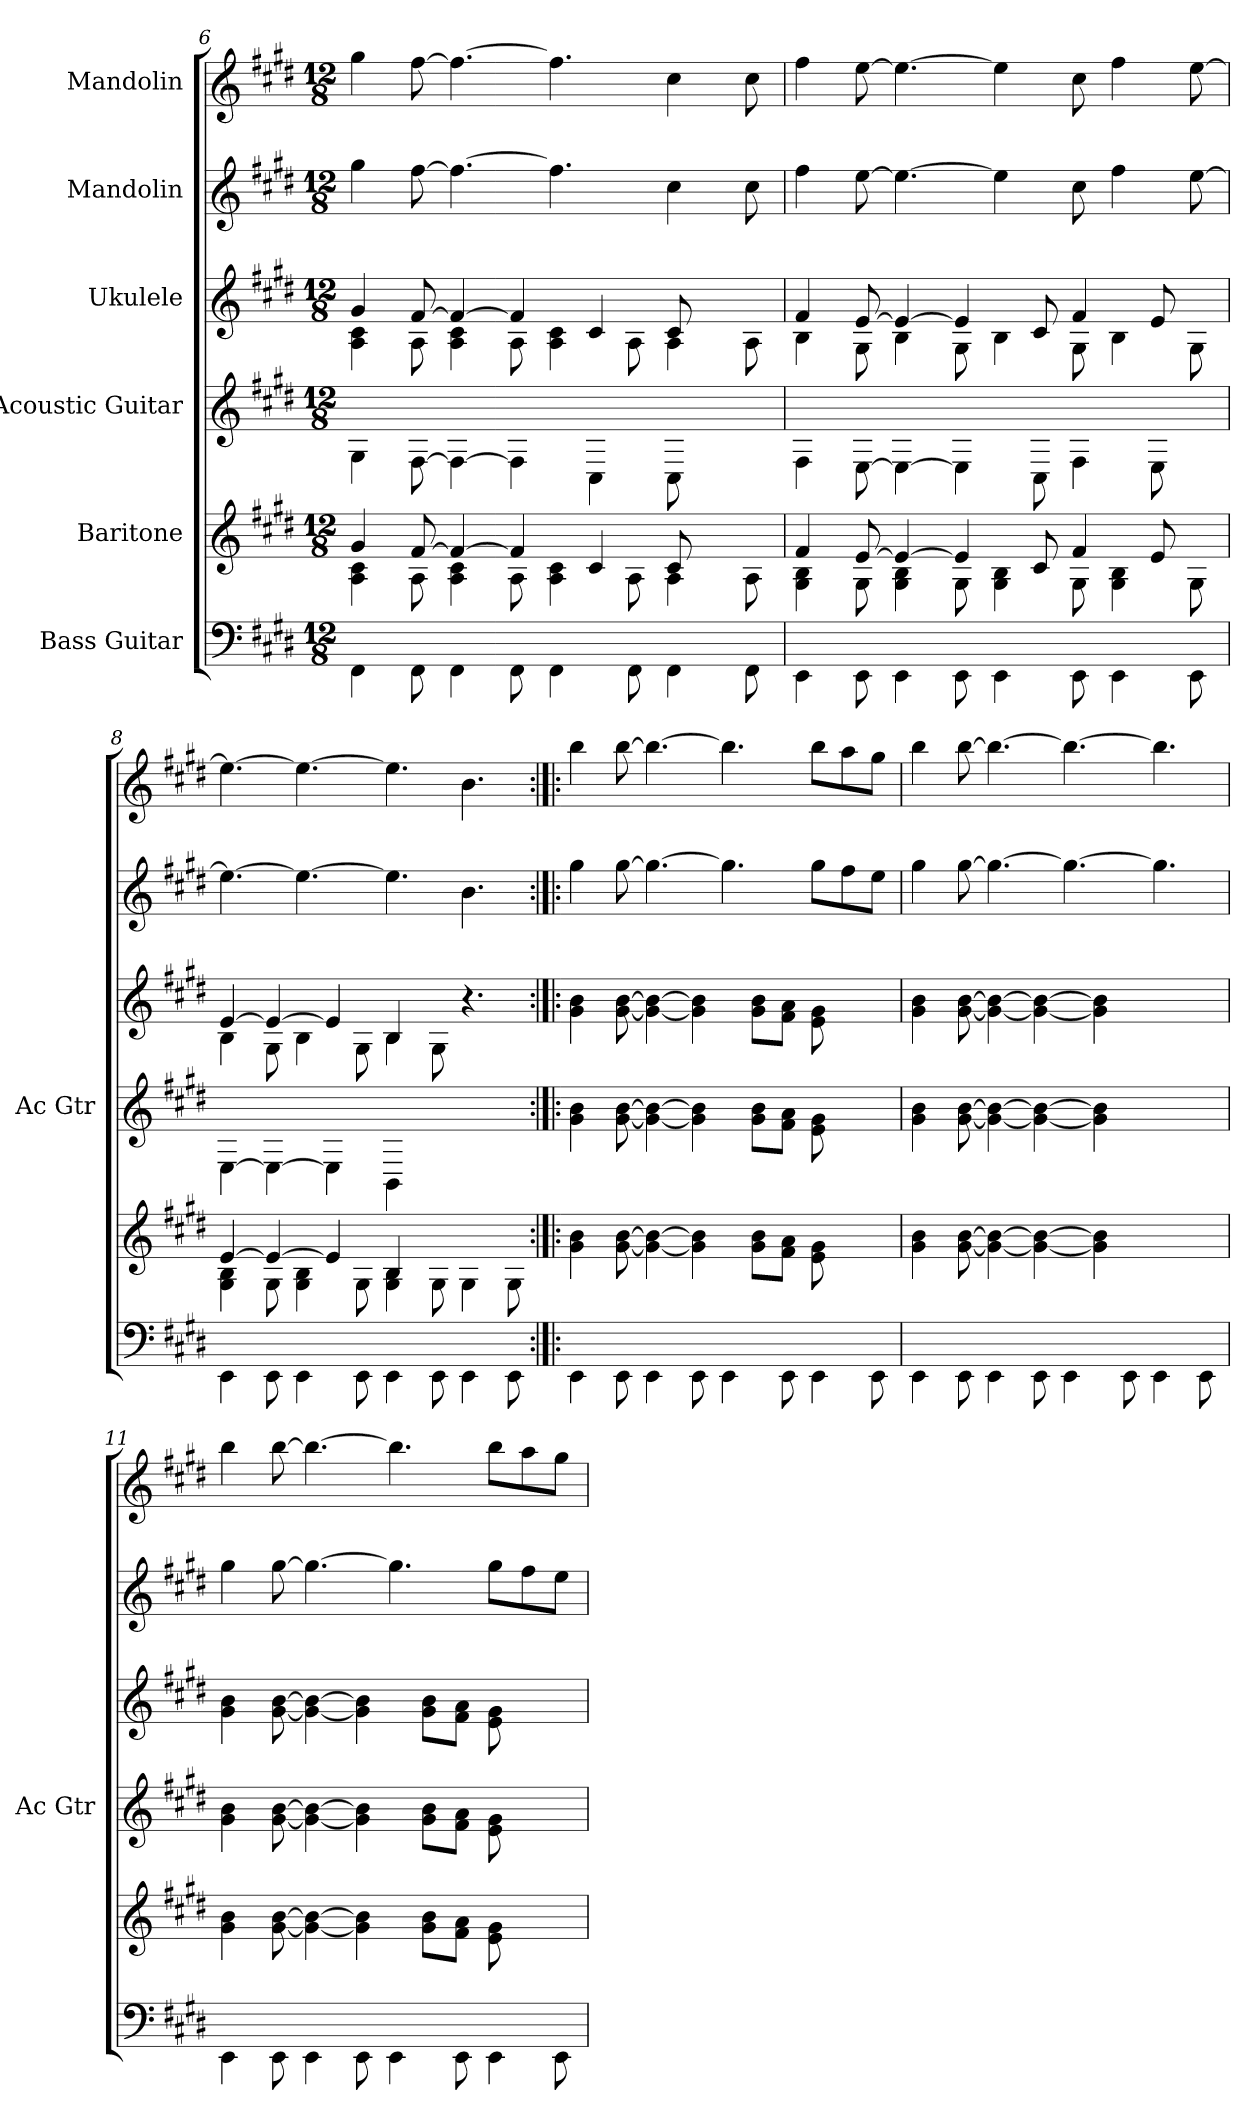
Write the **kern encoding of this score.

**kern	**kern	**kern	**kern	**kern	**kern
*part6	*part5	*part4	*part3	*part2	*part1
*staff6	*staff5	*staff4	*staff3	*staff2	*staff1
*I"Bass Guitar	*I"Baritone	*I"Acoustic Guitar	*I"Ukulele	*I"Mandolin	*I"Mandolin
*	*	*I'Ac Gtr	*	*	*
*	*	*	*	*clefG2	*clefG2
*k[f#c#g#d#]	*k[f#c#g#d#]	*k[f#c#g#d#]	*k[f#c#g#d#]	*k[f#c#g#d#]	*k[f#c#g#d#]
*E:	*E:	*E:	*E:	*E:	*E:
*M12/8	*M12/8	*M12/8	*M12/8	*M12/8	*M12/8
=6	=6	=6	=6	=6	=6
*	*^	*	*^	*	*
4FF#\	4g#/	4A\ 4c#\	4G#\	4g#/	4A\ 4c#\	4gg#\	4gg#\
8FF#\	[8f#/	8A\	[8F#\	[8f#/	8A\	[8ff#\	[8ff#\
4FF#\	4f#/_	4A\ 4c#\	4F#\_	4f#/_	4A\ 4c#\	4.ff#\_	4.ff#\_
8FF#\	4f#/]	8A\	4F#\]	4f#/]	8A\	.	.
4FF#\	.	4A\ 4c#\	.	.	4A\ 4c#\	4.ff#\]	4.ff#\]
.	4c#/	.	4C#\	4c#/	.	.	.
8FF#\	.	8A\	.	.	8A\	.	.
4FF#\	8c#/	4A\	8C#\	8c#/	4A\	4cc#\	4cc#\
.	4ryy	.	4ryy	4ryy	.	.	.
8FF#\	.	8A\	.	.	8A\	8cc#\	8cc#\
=7	=7	=7	=7	=7	=7	=7	=7
4EE\	4f#/	4G#\ 4B\	4F#\	4f#/	4B\	4ff#\	4ff#\
8EE\	[8e/	8G#\	[8E\	[8e/	8G#\	[8ee\	[8ee\
4EE\	4e/_	4G#\ 4B\	4E\_	4e/_	4B\	4.ee\_	4.ee\_
8EE\	4e/]	8G#\	4E\]	4e/]	8G#\	.	.
4EE\	.	4G#\ 4B\	.	.	4B\	4ee\]	4ee\]
.	8c#/	.	8C#\	8c#/	.	.	.
8EE\	4f#/	8G#\	4F#\	4f#/	8G#\	8cc#\	8cc#\
4EE\	.	4G#\ 4B\	.	.	4B\	4ff#\	4ff#\
.	8e/	.	8E\	8e/	.	.	.
8EE\	8ryy	8G#\	8ryy	8ryy	8G#\	[8ee\	[8ee\
!!LO:PB:g=z
=8	=8	=8	=8	=8	=8	=8	=8
4EE\	[4e/	4G#\ 4B\	[4E\	[4e/	4B\	4.ee\_	4.ee\_
8EE\	4e/_	8G#\	4E\_	4e/_	8G#\	.	.
4EE\	.	4G#\ 4B\	.	.	4B\	4.ee\_	4.ee\_
.	4e/]	.	4E\]	4e/]	.	.	.
8EE\	.	8G#\	.	.	8G#\	.	.
4EE\	4B/	4G#\ 4B\	4BB\	4B/	4B\	4.ee\]	4.ee\]
8EE\	2ryy	8G#\	2ryy	2ryy	8G#\	.	.
4EE\	.	4G#\	.	.	4.r	4.b\	4.b\
8EE\	.	8G#\	.	.	.	.	.
*	*v	*v	*	*v	*v	*	*
!!LO:LB:g=z
=9:|!|:	=9:|!|:	=9:|!|:	=9:|!|:	=9:|!|:	=9:|!|:
4EE\	4g#\ 4b\	4g#\ 4b\	4g#\ 4b\	4gg#\	4bb\
8EE\	[8g#\ [8b\	[8g#\ [8b\	[8g#\ [8b\	[8gg#\	[8bb\
4EE\	4g#\_ 4b\_	4g#\_ 4b\_	4g#\_ 4b\_	4.gg#\_	4.bb\_
8EE\	4g#\] 4b\]	4g#\] 4b\]	4g#\] 4b\]	.	.
4EE\	.	.	.	4.gg#\]	4.bb\]
.	8g#\ 8b\L	8g#\ 8b\L	8g#\ 8b\L	.	.
8EE\	8f#\ 8a\J	8f#\ 8a\J	8f#\ 8a\J	.	.
4EE\	8e\ 8g#\	8e\ 8g#\	8e\ 8g#\	8gg#\L	8bb\L
.	4ryy	4ryy	4ryy	8ff#\	8aa\
8EE\	.	.	.	8ee\J	8gg#\J
=10	=10	=10	=10	=10	=10
4EE\	4g#\ 4b\	4g#\ 4b\	4g#\ 4b\	4gg#\	4bb\
8EE\	[8g#\ [8b\	[8g#\ [8b\	[8g#\ [8b\	[8gg#\	[8bb\
4EE\	4g#\_ 4b\_	4g#\_ 4b\_	4g#\_ 4b\_	4.gg#\_	4.bb\_
8EE\	4g#\_ 4b\_	4g#\_ 4b\_	4g#\_ 4b\_	.	.
4EE\	.	.	.	4.gg#\_	4.bb\_
.	4g#\] 4b\]	4g#\] 4b\]	4g#\] 4b\]	.	.
8EE\	.	.	.	.	.
4EE\	4.ryy	4.ryy	4.ryy	4.gg#\]	4.bb\]
8EE\	.	.	.	.	.
=11	=11	=11	=11	=11	=11
4EE\	4g#\ 4b\	4g#\ 4b\	4g#\ 4b\	4gg#\	4bb\
8EE\	[8g#\ [8b\	[8g#\ [8b\	[8g#\ [8b\	[8gg#\	[8bb\
4EE\	4g#\_ 4b\_	4g#\_ 4b\_	4g#\_ 4b\_	4.gg#\_	4.bb\_
8EE\	4g#\] 4b\]	4g#\] 4b\]	4g#\] 4b\]	.	.
4EE\	.	.	.	4.gg#\]	4.bb\]
.	8g#\ 8b\L	8g#\ 8b\L	8g#\ 8b\L	.	.
8EE\	8f#\ 8a\J	8f#\ 8a\J	8f#\ 8a\J	.	.
4EE\	8e\ 8g#\	8e\ 8g#\	8e\ 8g#\	8gg#\L	8bb\L
.	4ryy	4ryy	4ryy	8ff#\	8aa\
8EE\	.	.	.	8ee\J	8gg#\J
=	=	=	=	=	=
*-	*-	*-	*-	*-	*-
